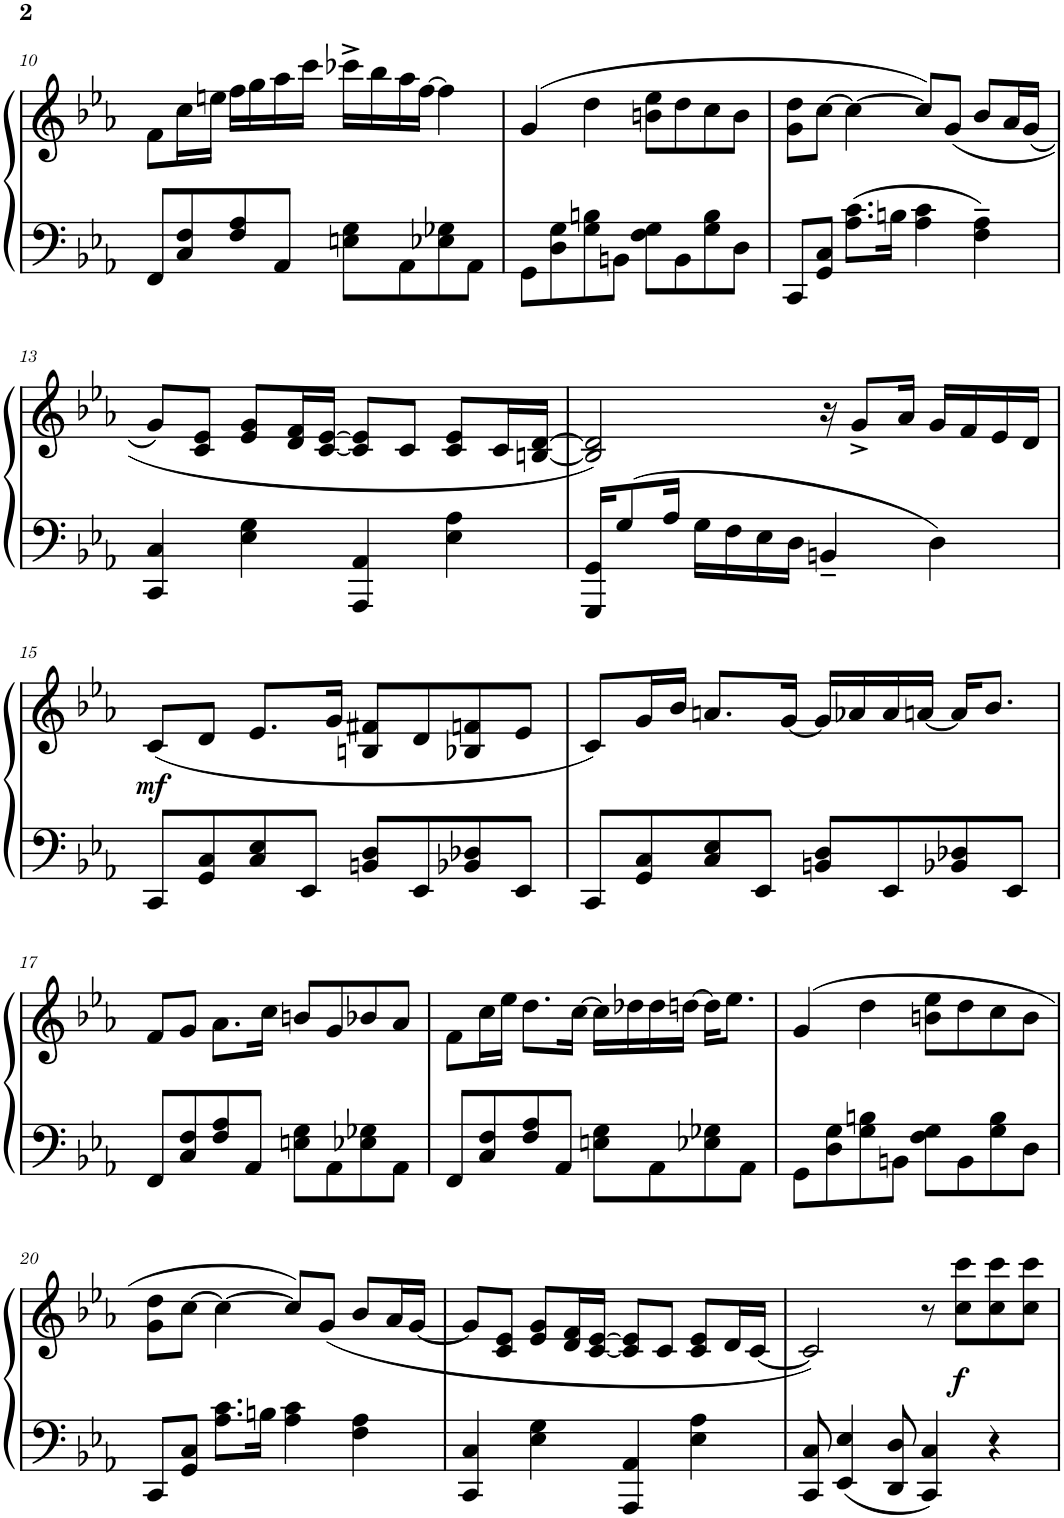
**kern	**kern	**dynam
*part1	*part1	*part1
*staff2	*staff1	*staff1/2
*I"Piano	*	*
*I'Pno	*	*
!!LO:PB:g=z
*clefF4	*clefG2	*
*k[b-e-a-]	*k[b-e-a-]	*
*M4/4	*M4/4	*
*met(c)	*met(c)	*
=10	=10	=10
8FF/L	8f\L	.
8C/ 8F/	16cc\L	.
.	16een\JJ	.
8F/ 8A-/	16ff\LL	.
.	16gg\	.
8AA-/J	16aa-\	.
.	16ccc\JJ	.
8En\ 8G\L	16ccc-X^\LL	.
.	16bb-\	.
8AA-\	16aa-\	.
.	[>16ff\JJ	.
8E-X\ 8G-X\	4ff\]	.
8AA-\J	.	.
=11	=11	=11
8GG\L	(>4g/	.
8D\ 8G\	.	.
8G\ 8Bn\	4dd\	.
8BBn\J	.	.
8F\ 8G\L	8bn\ 8ee-\L	.
8BB\	8dd\	.
8G\ 8B\	8cc\	.
8D\J	8b\J	.
=12	=12	=12
8CC/L	8g\ 8dd\L	.
8GG/ 8C/J	[>8cc\J	.
8.A-\ 8.c\L	4cc\_	.
16Bn\Jk	.	.
4A-\ 4c\	8cc/L])	.
.	(<8g/J	.
4F\~ 4A-\~	8b-/L	.
.	16a-/L	.
.	(<16g/JJ	.
!!LO:LB:g=z
=13	=13	=13
4CC/ 4C/	8g/L)	.
.	8c/ 8e-/J	.
4E-\ 4G\	8e-/ 8g/L	.
.	16d/ 16f/L	.
.	[<16c/ [>16e-/JJ	.
4AAA-/ 4AA-/	8c/] 8e-/]L	.
.	8c/J	.
4E-\ 4A-\	8c/ 8e-/L	.
.	16c/L	.
.	[<16Bn/ [>16d/JJ	.
=14	=14	=14
16GGG/ 16GG/KL	2B/] 2d/])	.
8G/	.	.
16A-/Jk	.	.
16G\LL	.	.
16F\	.	.
16E-\	.	.
16D\JJ	.	.
4BBn~/	16r	.
.	8g^/L	.
.	16a-/Jk	.
4D\	16g/LL	.
.	16f/	.
.	16e-/	.
.	16d/JJ	.
!!LO:LB:g=z
=15	=15	=15
!	!	!LO:DY:b
8CC/L	(<8c/L	mf
8GG/ 8C/	8d/J	.
8C/ 8E-/	8.e-/L	.
8EE-/J	.	.
.	16g/Jk	.
8BBn/ 8D/L	8Bn/ 8f#X/L	.
8EE-/	8d/	.
8BB-X/ 8D-X/	8B-X/ 8fn/	.
8EE-/J	8e-/J	.
=16	=16	=16
8CC/L	8c/L)	.
8GG/ 8C/	16g/L	.
.	16b-/JJ	.
8C/ 8E-/	8.an/L	.
8EE-/J	.	.
.	[<16g/Jk	.
8BBn/ 8D/L	16g/LL]	.
.	16a-X/	.
8EE-/	16a-/	.
.	[<16an/JJ	.
8BB-X/ 8D-X/	16a/KL]	.
.	8.b-/J	.
8EE-/J	.	.
!!LO:LB:g=z
=17	=17	=17
8FF/L	8f/L	.
8C/ 8F/	8g/J	.
8F/ 8A-/	8.a-\L	.
8AA-/J	.	.
.	16cc\Jk	.
8En\ 8G\L	8bn/L	.
8AA-\	8g/	.
8E-X\ 8G-X\	8b-X/	.
8AA-\J	8a-/J	.
=18	=18	=18
8FF/L	8f\L	.
8C/ 8F/	16cc\L	.
.	16ee-\JJ	.
8F/ 8A-/	8.dd\L	.
8AA-/J	.	.
.	[>16cc\Jk	.
8En\ 8G\L	16cc\LL]	.
.	16dd-X\	.
8AA-\	16dd-\	.
.	[>16ddn\JJ	.
8E-X\ 8G-X\	16dd\KL]	.
.	8.ee-\J	.
8AA-\J	.	.
=19	=19	=19
8GG\L	(>4g/	.
8D\ 8G\	.	.
8G\ 8Bn\	4dd\	.
8BBn\J	.	.
8F\ 8G\L	8bn\ 8ee-\L	.
8BB\	8dd\	.
8G\ 8B\	8cc\	.
8D\J	8b\J	.
!!LO:LB:g=z
=20	=20	=20
8CC/L	8g\ 8dd\L	.
8GG/ 8C/J	[>8cc\J	.
8.A-\ 8.c\L	4cc\_	.
16Bn\Jk	.	.
4A-\ 4c\	8cc/L])	.
.	(<8g/J	.
4F\ 4A-\	8b-/L	.
.	16a-/L	.
.	[<16g/JJ	.
=21	=21	=21
4CC/ 4C/	8g/L]	.
.	8c/ 8e-/J	.
4E-\ 4G\	8e-/ 8g/L	.
.	16d/ 16f/L	.
.	[<16c/ [>16e-/JJ	.
4AAA-/ 4AA-/	8c/] 8e-/]L	.
.	8c/J	.
4E-\ 4A-\	8c/ 8e-/L	.
.	16d/L	.
.	[<16c/JJ	.
=22	=22	=22
8CC/ 8C/	2c/])	.
4EE-/ 4E-/	.	.
8DD/ 8D/	.	.
4CC/ 4C/	8r	.
!	!	!LO:DY:b
.	8cc\ 8ccc\L	f
4r	8cc\ 8ccc\	.
.	8cc\ 8ccc\J	.
=	=	=
*-	*-	*-
